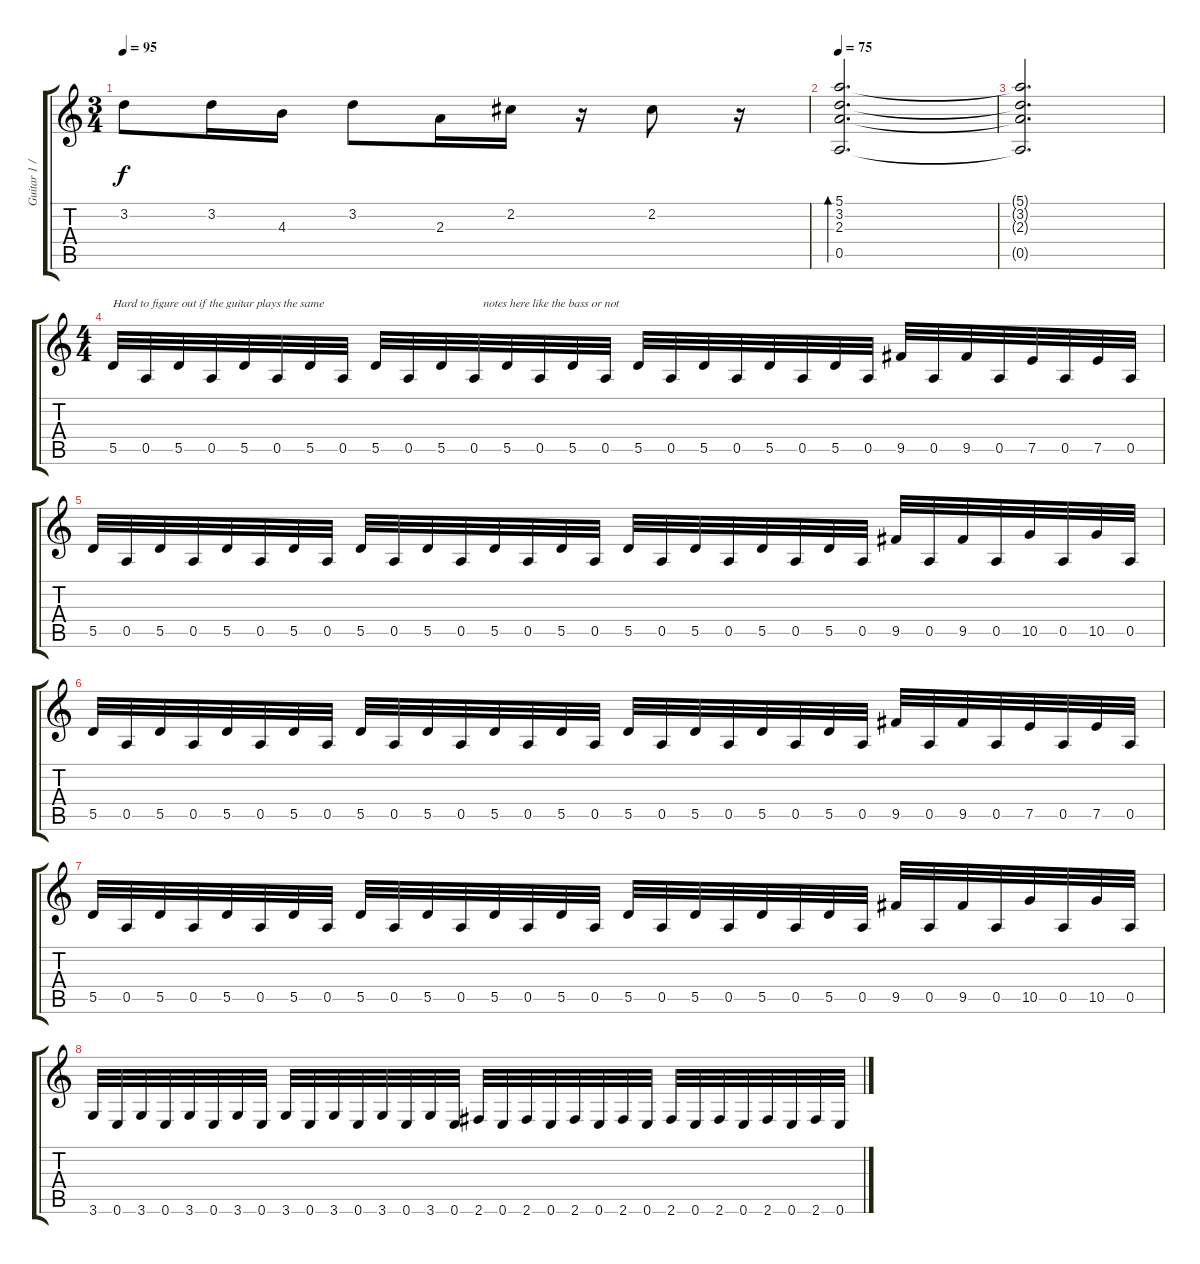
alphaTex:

\track ("Guitar 1 / Main" "Guitar 1 /") {instrument acousticguitarsteel}
\staff {score tabs}
\tuning (E4 B3 G3 D3 A2 E2) {hide}
\ts (3 4)
\tempo 95
\clef g2
\ks c
3.2.8{dy f} 3.2.16 4.3.16 3.2.8 2.3.16 2.2.16 r.16 2.2.8 r.16 |
\tempo 75
(5.1 3.2 2.3 0.5).2{d bd 240} |
(5.1{t} 3.2{t} 2.3{t} 0.5{t}).2{d} |
\ts (4 4)
5.5.32{txt "Hard to figure out if the guitar plays the same" volume 11} 0.5.32 5.5.32 0.5.32 5.5.32 0.5.32 5.5.32 0.5.32 5.5.32 0.5.32 5.5.32 0.5.32{txt "   notes here like the bass or not"} 5.5.32 0.5.32 5.5.32 0.5.32 5.5.32 0.5.32 5.5.32 0.5.32 5.5.32 0.5.32 5.5.32 0.5.32 9.5.32 0.5.32 9.5.32 0.5.32 7.5.32 0.5.32 7.5.32 0.5.32 |
5.5.32 0.5.32 5.5.32 0.5.32 5.5.32 0.5.32 5.5.32 0.5.32 5.5.32 0.5.32 5.5.32 0.5.32 5.5.32 0.5.32 5.5.32 0.5.32 5.5.32 0.5.32 5.5.32 0.5.32 5.5.32 0.5.32 5.5.32 0.5.32 9.5.32 0.5.32 9.5.32 0.5.32 10.5.32 0.5.32 10.5.32 0.5.32 |
5.5.32 0.5.32 5.5.32 0.5.32 5.5.32 0.5.32 5.5.32 0.5.32 5.5.32 0.5.32 5.5.32 0.5.32 5.5.32 0.5.32 5.5.32 0.5.32 5.5.32 0.5.32 5.5.32 0.5.32 5.5.32 0.5.32 5.5.32 0.5.32 9.5.32 0.5.32 9.5.32 0.5.32 7.5.32 0.5.32 7.5.32 0.5.32 |
5.5.32 0.5.32 5.5.32 0.5.32 5.5.32 0.5.32 5.5.32 0.5.32 5.5.32 0.5.32 5.5.32 0.5.32 5.5.32 0.5.32 5.5.32 0.5.32 5.5.32 0.5.32 5.5.32 0.5.32 5.5.32 0.5.32 5.5.32 0.5.32 9.5.32 0.5.32 9.5.32 0.5.32 10.5.32 0.5.32 10.5.32 0.5.32 |
3.6.32 0.6.32 3.6.32 0.6.32 3.6.32 0.6.32 3.6.32 0.6.32 3.6.32 0.6.32 3.6.32 0.6.32 3.6.32 0.6.32 3.6.32 0.6.32 2.6.32 0.6.32 2.6.32 0.6.32 2.6.32 0.6.32 2.6.32 0.6.32 2.6.32 0.6.32 2.6.32 0.6.32 2.6.32 0.6.32 2.6.32 0.6.32
